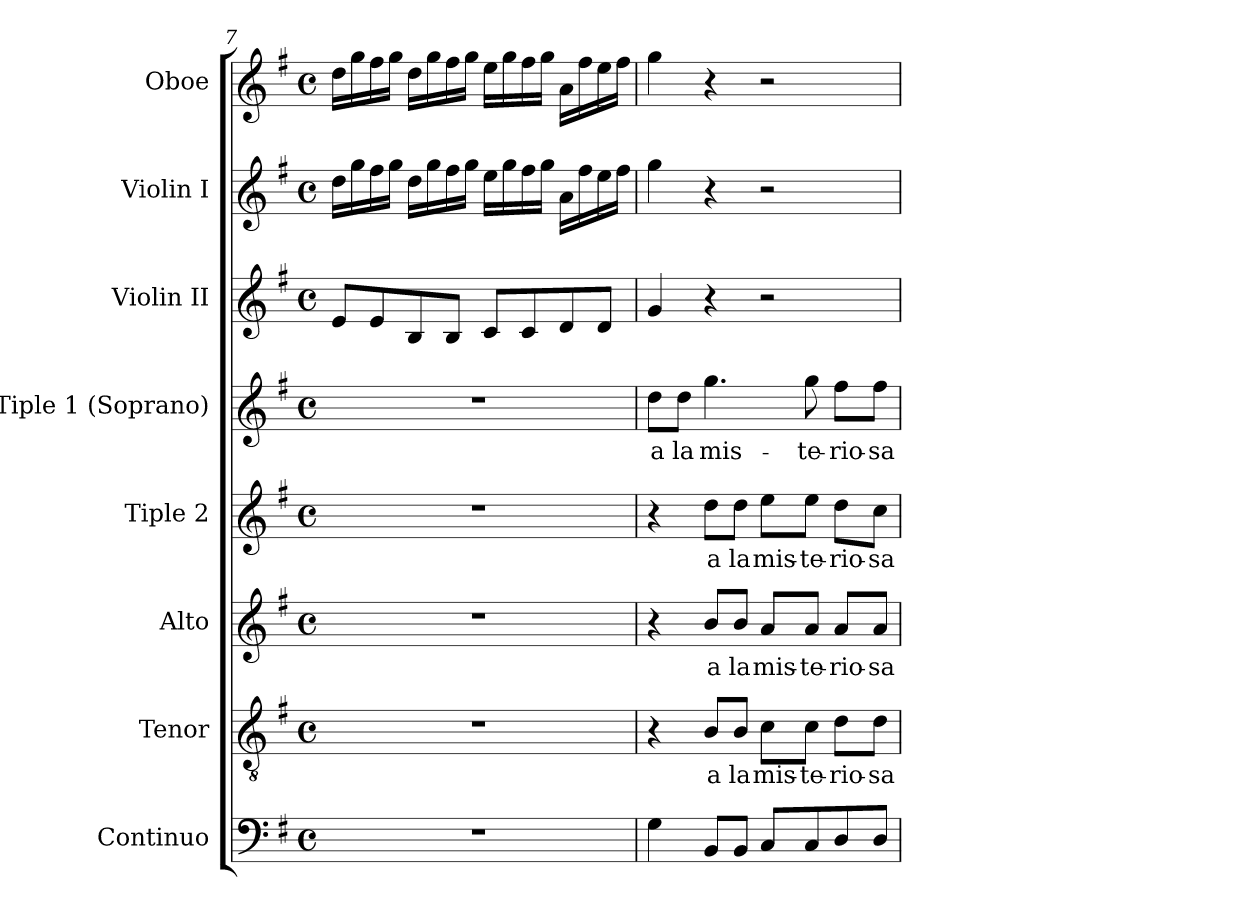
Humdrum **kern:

**kern	**kern	**text	**kern	**text	**kern	**text	**kern	**text	**kern	**kern	**kern
*part8	*part7	*part7	*part6	*part6	*part5	*part5	*part4	*part4	*part3	*part2	*part1
*staff8	*staff7	*staff7	*staff6	*staff6	*staff5	*staff5	*staff4	*staff4	*staff3	*staff2	*staff1
*I"Continuo	*I"Tenor	*	*I"Alto	*	*I"Tiple 2	*	*I"Tiple  1 (Soprano)	*	*I"Violin II	*I"Violin I	*I"Oboe
*I'Cont.	*I'T.	*	*I'A.	*	*	*	*I'S.	*	*I'Vln. II	*I'Vln. I	*I'Ob.
*clefF4	*clefGv2	*	*clefG2	*	*clefG2	*	*clefG2	*	*clefG2	*clefG2	*clefG2
*	*ITrd7c12	*	*	*	*	*	*	*	*	*	*
*k[f#]	*k[f#]	*	*k[f#]	*	*k[f#]	*	*k[f#]	*	*k[f#]	*k[f#]	*k[f#]
*G:	*G:	*	*G:	*	*G:	*	*G:	*	*G:	*G:	*G:
*M4/4	*M4/4	*	*M4/4	*	*M4/4	*	*M4/4	*	*M4/4	*M4/4	*M4/4
*met(c)	*met(c)	*	*met(c)	*	*met(c)	*	*met(c)	*	*met(c)	*met(c)	*met(c)
=7	=7	=7	=7	=7	=7	=7	=7	=7	=7	=7	=7
1r	1r	.	1r	.	1r	.	1r	.	8ei/L	16ddi\LL	16ddi\LL
.	.	.	.	.	.	.	.	.	.	16ggi\	16ggi\
.	.	.	.	.	.	.	.	.	8ei/	16ff#i\	16ff#i\
.	.	.	.	.	.	.	.	.	.	16ggi\JJ	16ggi\JJ
.	.	.	.	.	.	.	.	.	8Bi/	16ddi\LL	16ddi\LL
.	.	.	.	.	.	.	.	.	.	16ggi\	16ggi\
.	.	.	.	.	.	.	.	.	8Bi/J	16ff#i\	16ff#i\
.	.	.	.	.	.	.	.	.	.	16ggi\JJ	16ggi\JJ
.	.	.	.	.	.	.	.	.	8ci/L	16eei\LL	16eei\LL
.	.	.	.	.	.	.	.	.	.	16ggi\	16ggi\
.	.	.	.	.	.	.	.	.	8ci/	16ff#i\	16ff#i\
.	.	.	.	.	.	.	.	.	.	16ggi\JJ	16ggi\JJ
.	.	.	.	.	.	.	.	.	8di/	16ai\LL	16ai\LL
.	.	.	.	.	.	.	.	.	.	16ff#i\	16ff#i\
.	.	.	.	.	.	.	.	.	8di/J	16eei\	16eei\
.	.	.	.	.	.	.	.	.	.	16ff#i\JJ	16ff#i\JJ
!!LO:PB:g=z
=8	=8	=8	=8	=8	=8	=8	=8	=8	=8	=8	=8
!	!	!	!	!	!	!	!	!LO:LY:b:color=#000000	!	!	!
4Gi\	4r	.	4r	.	4r	.	8ddi\L	a	4gi/	4ggi\	4ggi\
!	!	!	!	!	!	!	!	!LO:LY:b:color=#000000	!	!	!
.	.	.	.	.	.	.	8ddi\J	la	.	.	.
!	!	!LO:LY:b:color=#000000	!	!	!	!	!	!	!	!	!
!	!	!	!	!LO:LY:b:color=#000000	!	!	!	!	!	!	!
!	!	!	!	!	!	!LO:LY:b:color=#000000	!	!	!	!	!
!	!	!	!	!	!	!	!	!LO:LY:b:color=#000000	!	!	!
8BBi/L	8BBi/L	a	8bi/L	a	8ddi\L	a	4.ggi\	mis-	4r	4r	4r
!	!	!LO:LY:b:color=#000000	!	!	!	!	!	!	!	!	!
!	!	!	!	!LO:LY:b:color=#000000	!	!	!	!	!	!	!
!	!	!	!	!	!	!LO:LY:b:color=#000000	!	!	!	!	!
8BBi/J	8BBi/J	la	8bi/J	la	8ddi\J	la	.	.	.	.	.
!	!	!LO:LY:b:color=#000000	!	!	!	!	!	!	!	!	!
!	!	!	!	!LO:LY:b:color=#000000	!	!	!	!	!	!	!
!	!	!	!	!	!	!LO:LY:b:color=#000000	!	!	!	!	!
8Ci/L	8Ci\L	mis-	8ai/L	mis-	8eei\L	mis-	.	.	2r	2r	2r
!	!	!LO:LY:b:color=#000000	!	!	!	!	!	!	!	!	!
!	!	!	!	!LO:LY:b:color=#000000	!	!	!	!	!	!	!
!	!	!	!	!	!	!LO:LY:b:color=#000000	!	!	!	!	!
!	!	!	!	!	!	!	!	!LO:LY:b:color=#000000	!	!	!
8Ci/	8Ci\J	-te-	8ai/J	-te-	8eei\J	-te-	8ggi\	-te-	.	.	.
!	!	!LO:LY:b:color=#000000	!	!	!	!	!	!	!	!	!
!	!	!	!	!LO:LY:b:color=#000000	!	!	!	!	!	!	!
!	!	!	!	!	!	!LO:LY:b:color=#000000	!	!	!	!	!
!	!	!	!	!	!	!	!	!LO:LY:b:color=#000000	!	!	!
8Di/	8Di\L	-rio-	8ai/L	-rio-	8ddi\L	-rio-	8ff#i\L	-rio-	.	.	.
!	!	!LO:LY:b:color=#000000	!	!	!	!	!	!	!	!	!
!	!	!	!	!LO:LY:b:color=#000000	!	!	!	!	!	!	!
!	!	!	!	!	!	!LO:LY:b:color=#000000	!	!	!	!	!
!	!	!	!	!	!	!	!	!LO:LY:b:color=#000000	!	!	!
8Di/J	8Di\J	-sa	8ai/J	-sa	8cci\J	-sa	8ff#i\J	-sa	.	.	.
=	=	=	=	=	=	=	=	=	=	=	=
*-	*-	*-	*-	*-	*-	*-	*-	*-	*-	*-	*-
